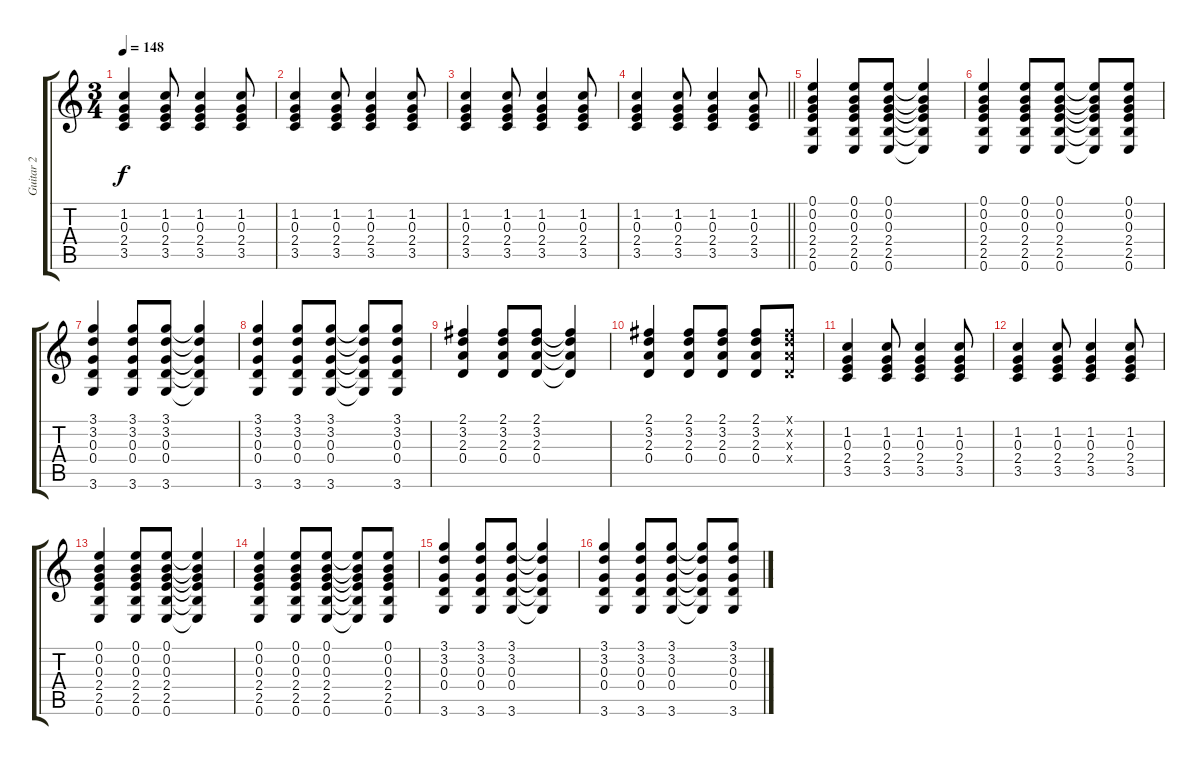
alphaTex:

\track ("Guitar 2" "Guitar 2") {instrument overdrivenguitar}
\staff {score tabs}
\tuning (E4 B3 G3 D3 A2 E2) {hide}
\ts (3 4)
\tempo 148
\clef g2
\ks c
(1.2 0.3 2.4 3.5).4{dy f} (1.2 0.3 2.4 3.5).8 (1.2 0.3 2.4 3.5).4 (1.2 0.3 2.4 3.5).8 |
(1.2 0.3 2.4 3.5).4 (1.2 0.3 2.4 3.5).8 (1.2 0.3 2.4 3.5).4 (1.2 0.3 2.4 3.5).8 |
(1.2 0.3 2.4 3.5).4 (1.2 0.3 2.4 3.5).8 (1.2 0.3 2.4 3.5).4 (1.2 0.3 2.4 3.5).8 |
\barLineRight lightlight
(1.2 0.3 2.4 3.5).4 (1.2 0.3 2.4 3.5).8 (1.2 0.3 2.4 3.5).4 (1.2 0.3 2.4 3.5).8 |
(0.1 0.2 0.3 2.4 2.5 0.6).4 (0.1 0.2 0.3 2.4 2.5 0.6).8 (0.1 0.2 0.3 2.4 2.5 0.6).8 (0.1{t} 0.2{t} 0.3{t} 2.4{t} 2.5{t} 0.6{t}).4 |
(0.1 0.2 0.3 2.4 2.5 0.6).4 (0.1 0.2 0.3 2.4 2.5 0.6).8 (0.1 0.2 0.3 2.4 2.5 0.6).8 (0.1{t} 0.2{t} 0.3{t} 2.4{t} 2.5{t} 0.6{t}).8 (0.1 0.2 0.3 2.4 2.5 0.6).8 |
(3.1 3.2 0.3 0.4 3.6).4 (3.1 3.2 0.3 0.4 3.6).8 (3.1 3.2 0.3 0.4 3.6).8 (3.1{t} 3.2{t} 0.3{t} 0.4{t} 3.6{t}).4 |
(3.1 3.2 0.3 0.4 3.6).4 (3.1 3.2 0.3 0.4 3.6).8 (3.1 3.2 0.3 0.4 3.6).8 (3.1{t} 3.2{t} 0.3{t} 0.4{t} 3.6{t}).8 (3.1 3.2 0.3 0.4 3.6).8 |
(2.1 3.2 2.3 0.4).4 (2.1 3.2 2.3 0.4).8 (2.1 3.2 2.3 0.4).8 (2.1{t} 3.2{t} 2.3{t} 0.4{t}).4 |
(2.1 3.2 2.3 0.4).4 (2.1 3.2 2.3 0.4).8 (2.1 3.2 2.3 0.4).8 (2.1 3.2 2.3 0.4).8 (2.1{x} 3.2{x} 2.3{x} 0.4{x}).8 |
(1.2 0.3 2.4 3.5).4 (1.2 0.3 2.4 3.5).8 (1.2 0.3 2.4 3.5).4 (1.2 0.3 2.4 3.5).8 |
(1.2 0.3 2.4 3.5).4 (1.2 0.3 2.4 3.5).8 (1.2 0.3 2.4 3.5).4 (1.2 0.3 2.4 3.5).8 |
(0.1 0.2 0.3 2.4 2.5 0.6).4 (0.1 0.2 0.3 2.4 2.5 0.6).8 (0.1 0.2 0.3 2.4 2.5 0.6).8 (0.1{t} 0.2{t} 0.3{t} 2.4{t} 2.5{t} 0.6{t}).4 |
(0.1 0.2 0.3 2.4 2.5 0.6).4 (0.1 0.2 0.3 2.4 2.5 0.6).8 (0.1 0.2 0.3 2.4 2.5 0.6).8 (0.1{t} 0.2{t} 0.3{t} 2.4{t} 2.5{t} 0.6{t}).8 (0.1 0.2 0.3 2.4 2.5 0.6).8 |
(3.1 3.2 0.3 0.4 3.6).4 (3.1 3.2 0.3 0.4 3.6).8 (3.1 3.2 0.3 0.4 3.6).8 (3.1{t} 3.2{t} 0.3{t} 0.4{t} 3.6{t}).4 |
(3.1 3.2 0.3 0.4 3.6).4 (3.1 3.2 0.3 0.4 3.6).8 (3.1 3.2 0.3 0.4 3.6).8 (3.1{t} 3.2{t} 0.3{t} 0.4{t} 3.6{t}).8 (3.1 3.2 0.3 0.4 3.6).8
